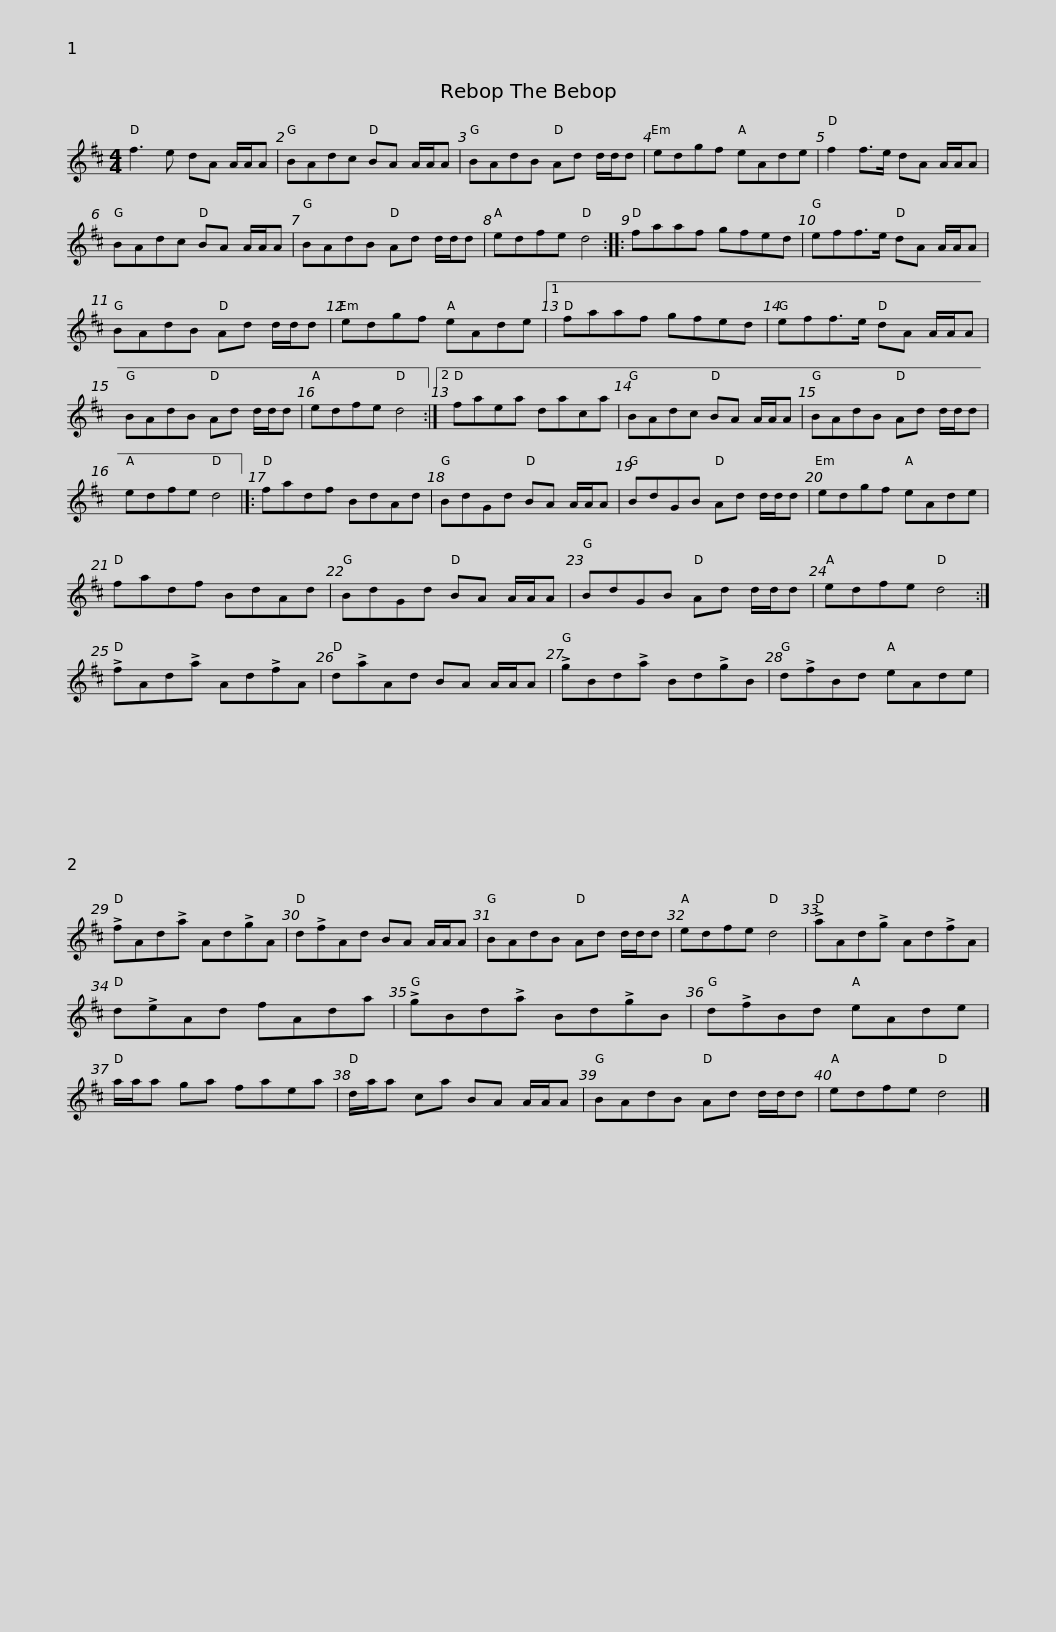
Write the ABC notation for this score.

X:1
L:1/8
M:4/4
I:linebreak $
K:D
V:1 treble
V:1
 f3 e dA A/A/A | BAdc BA A/A/A | BAdB Ad d/d/d | edgf eAde | f2 f>e dA A/A/A |$ %5
 BAdc BA A/A/A | BAdB Ad d/d/d | edfe d4 :: faaf gfed | eff>e dA A/A/A |$ %10
 BAdB Ad d/d/d | edgf eAde |1 faaf gfed | eff>e dA A/A/A | BAdB Ad d/d/d |$ %15
 edfe d4 :|2 faea daca | BAdc BA A/A/A | BAdB Ad d/d/d | edfe d4 |]:$ %20
 fadf BdAd | BdGd BA A/A/A | BdGB Ad d/d/d | edgf eAde | fadf BdAd |$ %25
 BdGd BA A/A/A | BdGB Ad d/d/d | edfe d4 :| !>!fAd!>!a Ad!>!fA | d!>!aAd BA A/A/A |$ %30
 !>!gBd!>!a Bd!>!gB | d!>!fBd eAde | !>!fAd!>!a Ad!>!gA | d!>!fAd BA A/A/A | BAdB Ad d/d/d |$ %35
 edfe d4 | !>!aAd!>!g Ad!>!fA | d!>!eAd fAda | !>!gBd!>!a Bd!>!gB | d!>!fBd eAde |$ %40
 a/a/a ga faea | d/a/a ca BA A/A/A | BAdB Ad d/d/d | edfe d4 |] %44
